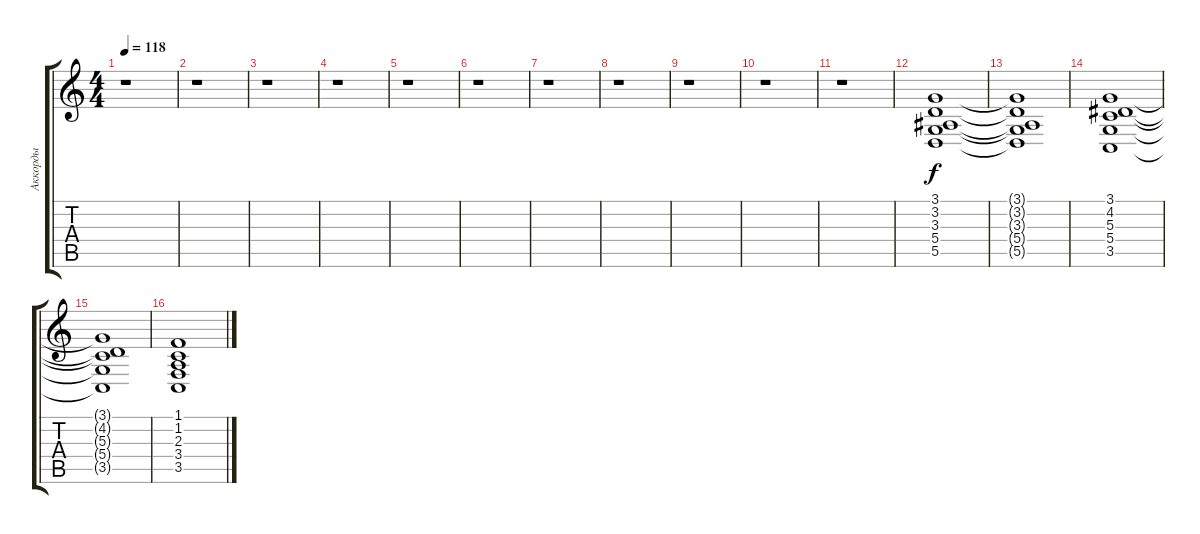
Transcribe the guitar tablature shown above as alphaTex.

\track ("Аккорды" "Аккорды") {instrument stringensemble1}
\staff {score tabs}
\tuning (E4 B3 G3 D3 A2 E2) {hide}
\ts (4 4)
\tempo 118
\clef g2
\ks c
r.1{dy f} |
r.1 |
r.1 |
r.1 |
r.1 |
r.1 |
r.1 |
r.1 |
r.1 |
r.1 |
r.1 |
(3.1 3.2 3.3 5.4 5.5).1 |
(3.1{t} 3.2{t} 3.3{t} 5.4{t} 5.5{t}).1 |
(3.1 4.2 5.3 5.4 3.5).1 |
(3.1{t} 4.2{t} 5.3{t} 5.4{t} 3.5{t}).1 |
(1.1 1.2 2.3 3.4 3.5).1
